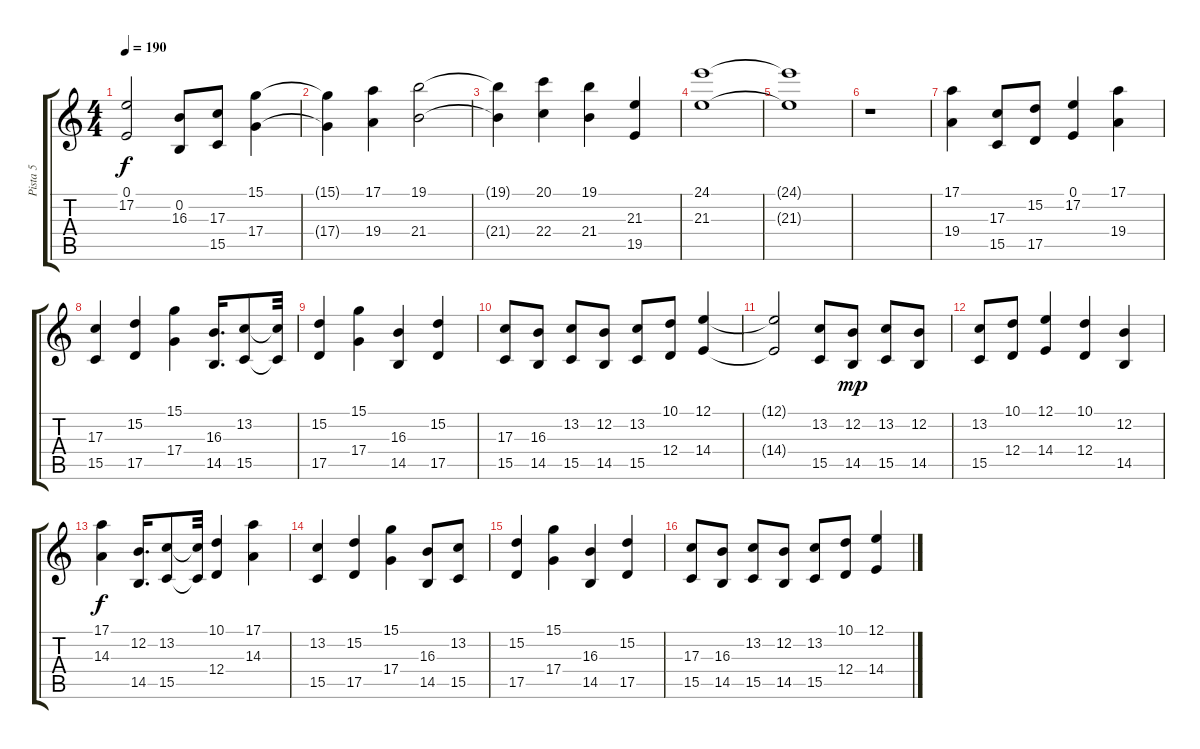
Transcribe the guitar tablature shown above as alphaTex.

\track ("Pista 5" "Pista 5") {instrument stringensemble1}
\staff {score tabs}
\tuning (E4 B3 G3 D3 A2 E2) {hide}
\ts (4 4)
\tempo 190
\clef g2
\ks c
(0.1 17.2).2{dy f} (0.2 16.3).8 (17.3 15.5).8 (15.1 17.4).4 |
(15.1{t} 17.4{t}).4 (17.1 19.4).4 (19.1 21.4).2 |
(19.1{t} 21.4{t}).4 (20.1 22.4).4 (19.1 21.4).4 (21.3 19.5).4 |
(24.1 21.3).1 |
(24.1{t} 21.3{t}).1 |
r.1 |
(17.1 19.4).4 (17.3 15.5).8 (15.2 17.5).8 (0.1 17.2).4 (17.1 19.4).4 |
(17.3 15.5).4 (15.2 17.5).4 (15.1 17.4).4 (16.3 14.5).16{d} (13.2 15.5).8 (13.2{t} 15.5{t}).32 |
(15.2 17.5).4 (15.1 17.4).4 (16.3 14.5).4 (15.2 17.5).4 |
(17.3 15.5).8 (16.3 14.5).8 (13.2 15.5).8 (12.2 14.5).8 (13.2 15.5).8 (10.1 12.4).8 (12.1 14.4).4 |
(12.1{t} 14.4{t}).2 (13.2 15.5).8 (12.2 14.5).8{dy mp} (13.2 15.5).8 (12.2 14.5).8 |
(13.2 15.5).8 (10.1 12.4).8 (12.1 14.4).4 (10.1 12.4).4 (12.2 14.5).4 |
(17.1 14.3).4{dy f} (12.2 14.5).16{d} (13.2 15.5).8 (13.2{t} 15.5{t}).32 (10.1 12.4).4 (17.1 14.3).4 |
(13.2 15.5).4 (15.2 17.5).4 (15.1 17.4).4 (16.3 14.5).8 (13.2 15.5).8 |
(15.2 17.5).4 (15.1 17.4).4 (16.3 14.5).4 (15.2 17.5).4 |
(17.3 15.5).8 (16.3 14.5).8 (13.2 15.5).8 (12.2 14.5).8 (13.2 15.5).8 (10.1 12.4).8 (12.1 14.4).4
